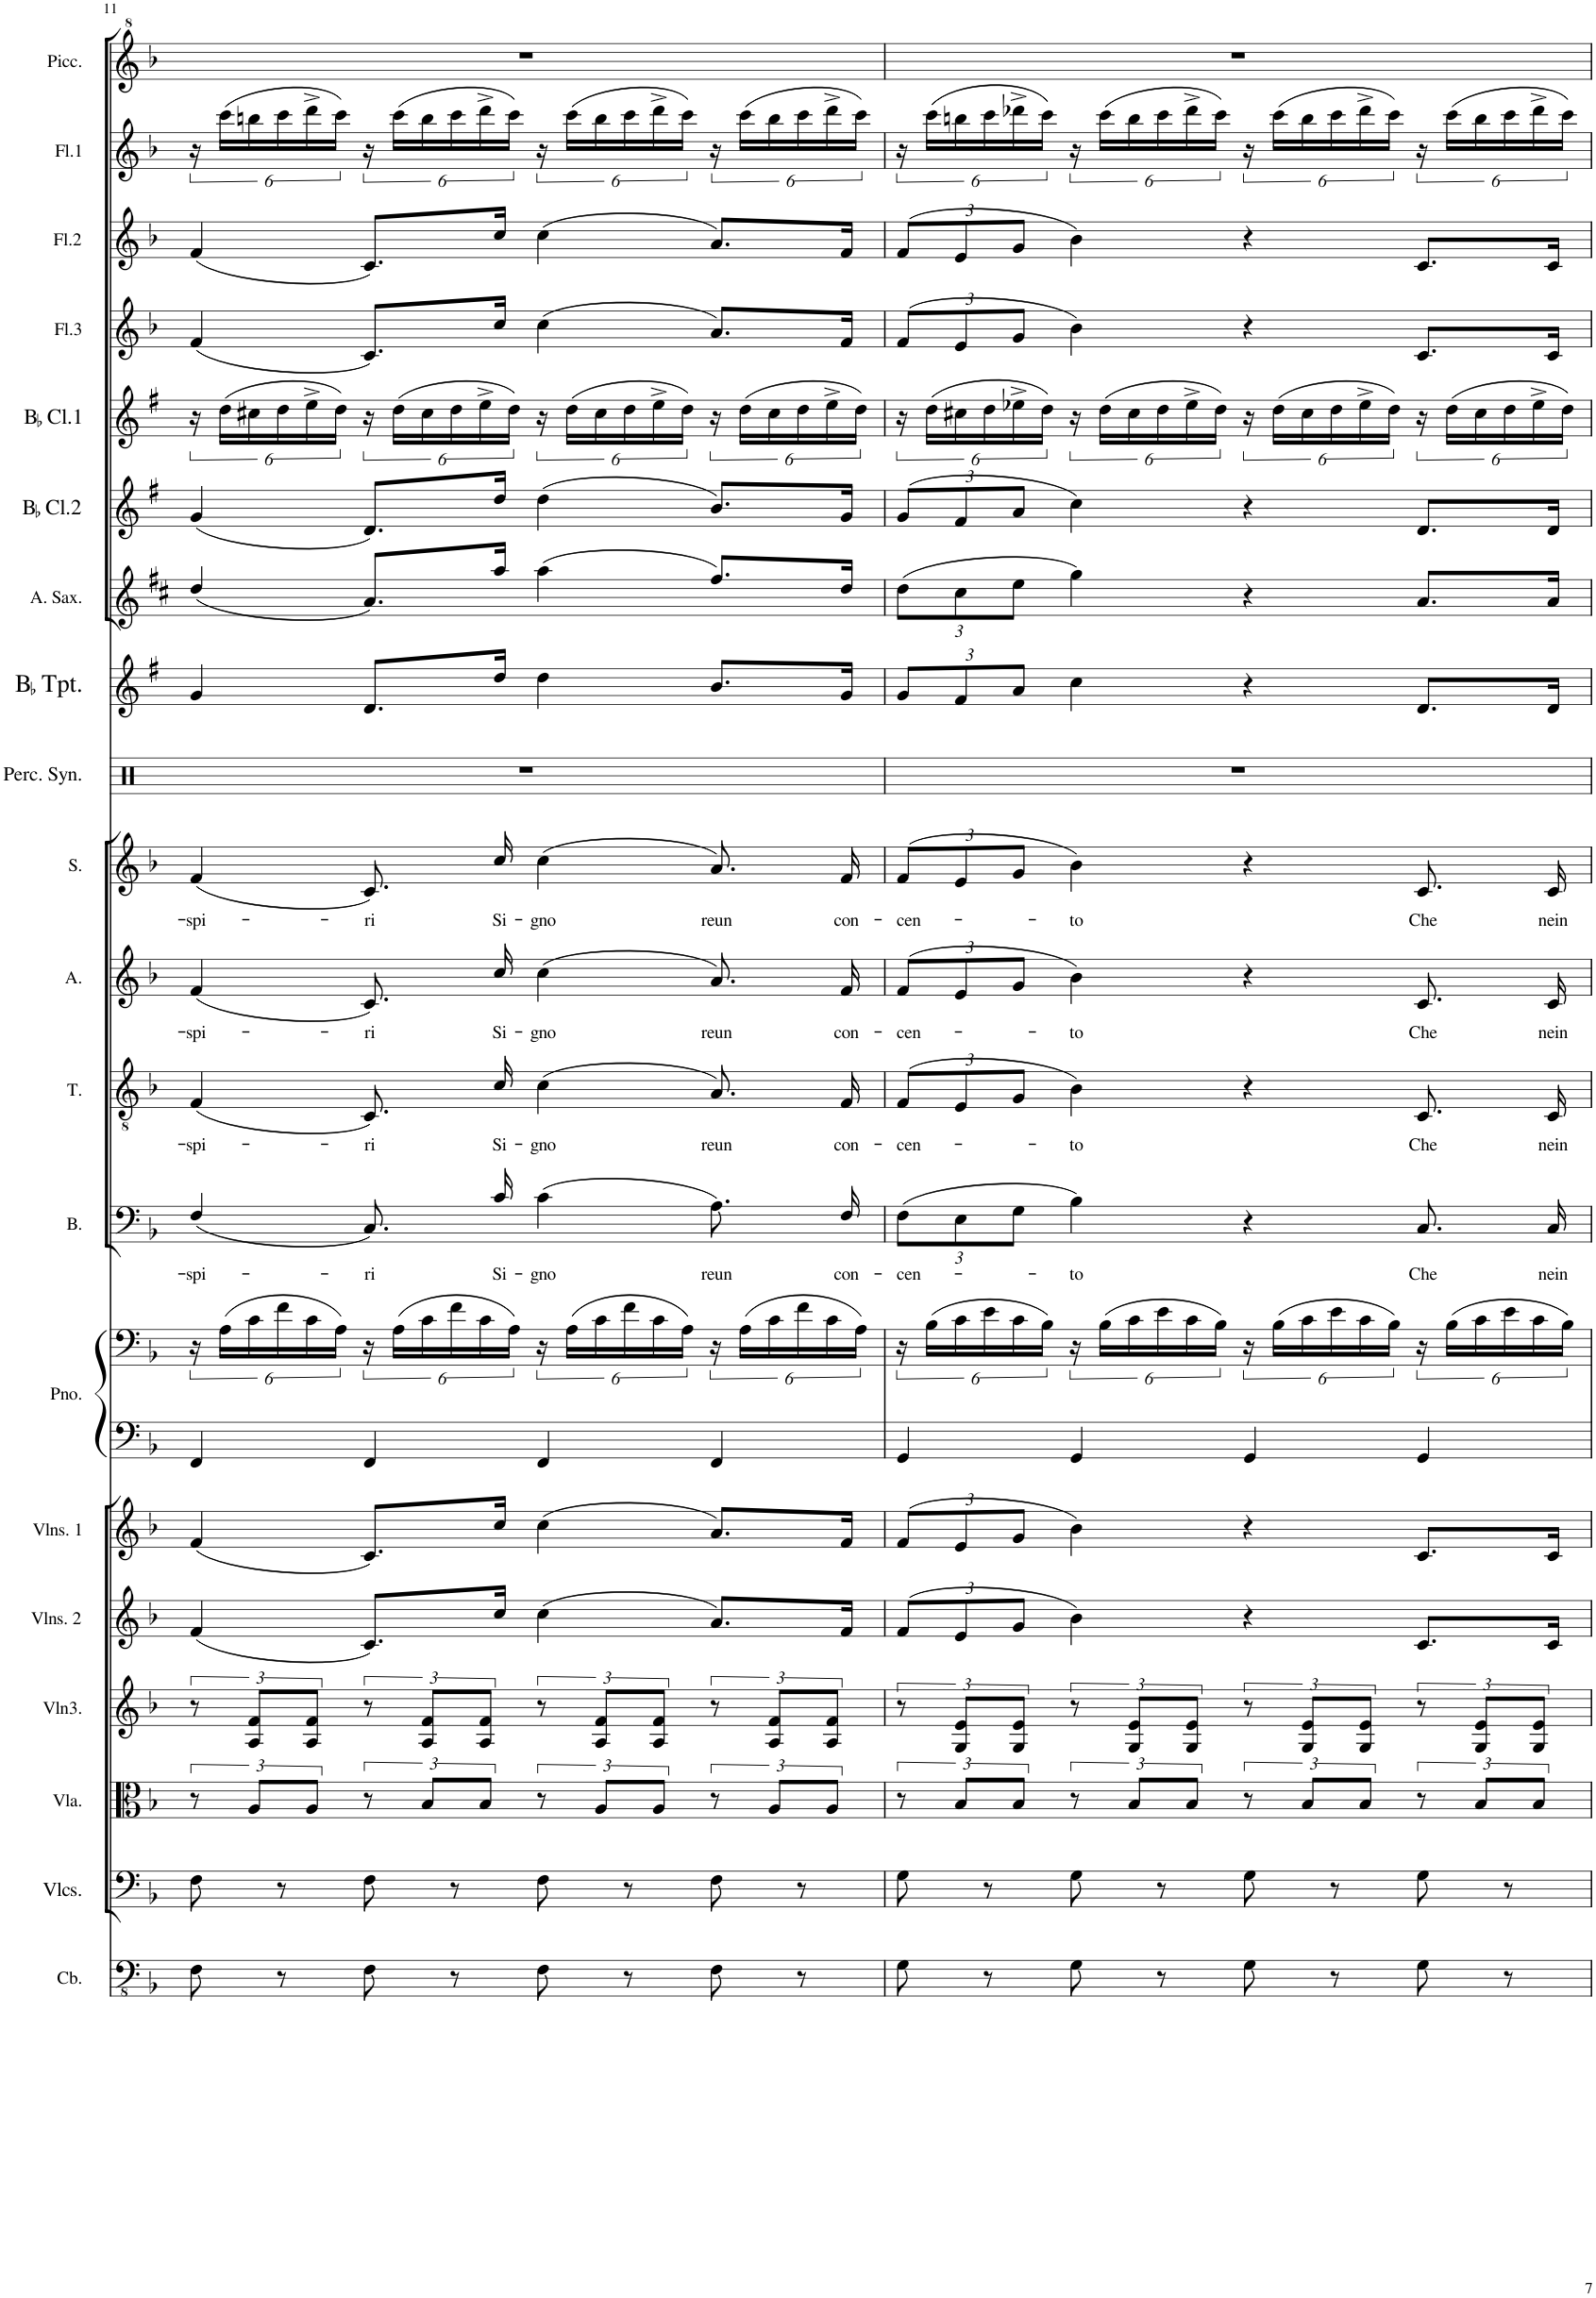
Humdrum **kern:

**kern	**kern	**kern	**kern	**kern	**kern	**kern	**kern	**kern	**text	**kern	**text	**kern	**text	**kern	**text	**kern	**kern	**kern	**kern	**kern	**kern	**kern	**kern	**kern
*part20	*part19	*part18	*part17	*part16	*part15	*part14	*part14	*part13	*part13	*part12	*part12	*part11	*part11	*part10	*part10	*part9	*part8	*part7	*part6	*part5	*part4	*part3	*part2	*part1
*staff21	*staff20	*staff19	*staff18	*staff17	*staff16	*staff15	*staff14	*staff13	*staff13	*staff12	*staff12	*staff11	*staff11	*staff10	*staff10	*staff9	*staff8	*staff7	*staff6	*staff5	*staff4	*staff3	*staff2	*staff1
*I"Contrabass	*I"Violoncellos	*I"Viola	*I"Violin 3	*I"Violins 2	*I"Violins 1	*I"Piano1	*	*I"Bass	*	*I"Tenor	*	*I"Alto	*	*I"Soprano	*	*I"Percussion Synthesizer	*I"BaccidentalFlat Trumpet	*I"Alto Saxophone	*I"BaccidentalFlat Clarinet2	*I"BaccidentalFlat Clarinet1	*I"Flute3	*I"Flute2	*I"Flute1	*I"Piccolo
*I'Cb.	*I'Vlcs.	*I'Vla.	*I'Vln3.	*I'Vlns. 2	*I'Vlns. 1	*I'Pno.	*	*I'B.	*	*I'T.	*	*I'A.	*	*I'S.	*	*I'Perc. Syn.	*I'BaccidentalFlat Tpt.	*I'A. Sax.	*I'BaccidentalFlat Cl.2	*I'BaccidentalFlat Cl.1	*I'Fl.3	*I'Fl.2	*I'Fl.1	*I'Picc.
!!LO:PB:g=z
*clefFv4	*clefF4	*clefC3	*clefG2	*clefG2	*clefG2	*clefF4	*clefF4	*clefF4	*	*clefGv2	*	*clefG2	*	*clefG2	*	*clefX	*clefG2	*clefG2	*clefG2	*clefG2	*clefG2	*clefG2	*clefG2	*clefG^2
*Trd7c12	*	*	*	*	*	*	*	*	*	*	*	*	*	*	*	*	*Trd1c2	*Trd5c9	*Trd1c2	*Trd1c2	*	*	*	*Trd-7c-12
*k[b-]	*k[b-]	*k[b-]	*k[b-]	*k[b-]	*k[b-]	*k[b-]	*k[b-]	*k[b-]	*	*k[b-]	*	*k[b-]	*	*k[b-]	*	*k[]	*k[f#]	*k[f#c#]	*k[f#]	*k[f#]	*k[b-]	*k[b-]	*k[b-]	*k[b-]
=11	=11	=11	=11	=11	=11	=11	=11	=11	=11	=11	=11	=11	=11	=11	=11	=11	=11	=11	=11	=11	=11	=11	=11	=11
!	!	!	!	!	!	!	!	!	!LO:LY:b	!	!LO:LY:b	!	!LO:LY:b	!	!LO:LY:b	!	!	!	!	!	!	!	!	!
8FF\	8F\	12r	12r	(4f/	(4f/	4FF/	24r	(4F/	-spi-	(4F/	-spi-	(4f/	-spi-	(4f/	-spi-	1r	4g/	(4dd/	(4g/	24r	(4f/	(4f/	24r	1r
.	.	.	.	.	.	.	(24A\LL	.	.	.	.	.	.	.	.	.	.	.	.	(24dd\LL	.	.	(24ccc\LL	.
.	.	12A/L	12A/ 12f/L	.	.	.	24c\	.	.	.	.	.	.	.	.	.	.	.	.	24cc#X\	.	.	24bbn\	.
8r	8r	.	.	.	.	.	24f\	.	.	.	.	.	.	.	.	.	.	.	.	24dd\	.	.	24ccc\	.
.	.	12A/J	12A/ 12f/J	.	.	.	24c\	.	.	.	.	.	.	.	.	.	.	.	.	24ee^\	.	.	24ddd^\	.
.	.	.	.	.	.	.	24A\JJ)	.	.	.	.	.	.	.	.	.	.	.	.	24dd\JJ)	.	.	24ccc\JJ)	.
!	!	!	!	!	!	!	!	!	!LO:LY:b	!	!LO:LY:b	!	!LO:LY:b	!	!LO:LY:b	!	!	!	!	!	!	!	!	!
8FF\	8F\	12r	12r	8.c/L)	8.c/L)	4FF/	24r	8.C/)	-ri	8.C/)	-ri	8.c/)	-ri	8.c/)	-ri	.	8.d/L	8.a/L)	8.d/L)	24r	8.c/L)	8.c/L)	24r	.
.	.	.	.	.	.	.	(24A\LL	.	.	.	.	.	.	.	.	.	.	.	.	(24dd\LL	.	.	(24ccc\LL	.
.	.	12B-/L	12A/ 12f/L	.	.	.	24c\	.	.	.	.	.	.	.	.	.	.	.	.	24cc#\	.	.	24bb\	.
8r	8r	.	.	.	.	.	24f\	.	.	.	.	.	.	.	.	.	.	.	.	24dd\	.	.	24ccc\	.
.	.	12B-/J	12A/ 12f/J	.	.	.	24c\	.	.	.	.	.	.	.	.	.	.	.	.	24ee^\	.	.	24ddd^\	.
!	!	!	!	!	!	!	!	!	!LO:LY:b	!	!LO:LY:b	!	!LO:LY:b	!	!LO:LY:b	!	!	!	!	!	!	!	!	!
.	.	.	.	16cc/Jk	16cc/Jk	.	.	16c/	Si-	16c/	Si-	16cc/	Si-	16cc/	Si-	.	16dd/Jk	16aa/Jk	16dd/Jk	.	16cc/Jk	16cc/Jk	.	.
.	.	.	.	.	.	.	24A\JJ)	.	.	.	.	.	.	.	.	.	.	.	.	24dd\JJ)	.	.	24ccc\JJ)	.
!	!	!	!	!	!	!	!	!	!LO:LY:b	!	!LO:LY:b	!	!LO:LY:b	!	!LO:LY:b	!	!	!	!	!	!	!	!	!
8FF\	8F\	12r	12r	(4cc\	(4cc\	4FF/	24r	(4c\	-gno	(4c\	-gno	(4cc\	-gno	(4cc\	-gno	.	4dd\	(4aa\	(4dd\	24r	(4cc\	(4cc\	24r	.
.	.	.	.	.	.	.	(24A\LL	.	.	.	.	.	.	.	.	.	.	.	.	(24dd\LL	.	.	(24ccc\LL	.
.	.	12A/L	12A/ 12f/L	.	.	.	24c\	.	.	.	.	.	.	.	.	.	.	.	.	24cc#\	.	.	24bb\	.
8r	8r	.	.	.	.	.	24f\	.	.	.	.	.	.	.	.	.	.	.	.	24dd\	.	.	24ccc\	.
.	.	12A/J	12A/ 12f/J	.	.	.	24c\	.	.	.	.	.	.	.	.	.	.	.	.	24ee^\	.	.	24ddd^\	.
.	.	.	.	.	.	.	24A\JJ)	.	.	.	.	.	.	.	.	.	.	.	.	24dd\JJ)	.	.	24ccc\JJ)	.
!	!	!	!	!	!	!	!	!	!LO:LY:b	!	!LO:LY:b	!	!LO:LY:b	!	!LO:LY:b	!	!	!	!	!	!	!	!	!
8FF\	8F\	12r	12r	8.a/L)	8.a/L)	4FF/	24r	8.A\)	reun	8.A/)	reun	8.a/)	reun	8.a/)	reun	.	8.b/L	8.ff#/L)	8.b/L)	24r	8.a/L)	8.a/L)	24r	.
.	.	.	.	.	.	.	(24A\LL	.	.	.	.	.	.	.	.	.	.	.	.	(24dd\LL	.	.	(24ccc\LL	.
.	.	12A/L	12A/ 12f/L	.	.	.	24c\	.	.	.	.	.	.	.	.	.	.	.	.	24cc#\	.	.	24bb\	.
8r	8r	.	.	.	.	.	24f\	.	.	.	.	.	.	.	.	.	.	.	.	24dd\	.	.	24ccc\	.
.	.	12A/J	12A/ 12f/J	.	.	.	24c\	.	.	.	.	.	.	.	.	.	.	.	.	24ee^\	.	.	24ddd^\	.
!	!	!	!	!	!	!	!	!	!LO:LY:b	!	!LO:LY:b	!	!LO:LY:b	!	!LO:LY:b	!	!	!	!	!	!	!	!	!
.	.	.	.	16f/Jk	16f/Jk	.	.	16F/	con-	16F/	con-	16f/	con-	16f/	con-	.	16g/Jk	16dd/Jk	16g/Jk	.	16f/Jk	16f/Jk	.	.
.	.	.	.	.	.	.	24A\JJ)	.	.	.	.	.	.	.	.	.	.	.	.	24dd\JJ)	.	.	24ccc\JJ)	.
=12	=12	=12	=12	=12	=12	=12	=12	=12	=12	=12	=12	=12	=12	=12	=12	=12	=12	=12	=12	=12	=12	=12	=12	=12
*	*	*	*	*Xbrackettup	*Xbrackettup	*	*	*Xbrackettup	*	*	*	*	*	*	*	*	*	*	*	*	*	*	*	*
!	!	!	!	!	!	!	!	!	!LO:LY:b	!	!	!	!	!	!	!	!	!	!	!	!	!	!	!
*	*	*	*	*	*	*	*	*	*	*Xbrackettup	*	*	*	*	*	*	*	*	*	*	*	*	*	*
!	!	!	!	!	!	!	!	!	!	!	!LO:LY:b	!	!	!	!	!	!	!	!	!	!	!	!	!
*	*	*	*	*	*	*	*	*	*	*	*	*Xbrackettup	*	*	*	*	*	*	*	*	*	*	*	*
!	!	!	!	!	!	!	!	!	!	!	!	!	!LO:LY:b	!	!	!	!	!	!	!	!	!	!	!
*	*	*	*	*	*	*	*	*	*	*	*	*	*	*Xbrackettup	*	*	*	*	*	*	*	*	*	*
!	!	!	!	!	!	!	!	!	!	!	!	!	!	!	!LO:LY:b	!	!	!	!	!	!	!	!	!
*	*	*	*	*	*	*	*	*	*	*	*	*	*	*	*	*	*Xbrackettup	*Xbrackettup	*Xbrackettup	*	*Xbrackettup	*Xbrackettup	*	*
8GG\	8G\	12r	12r	(12f/L	(12f/L	4GG/	24r	(12F\L	-cen-	(12F/L	-cen-	(12f/L	-cen-	(12f/L	-cen-	1r	12g/L	(12dd\L	(12g/L	24r	(12f/L	(12f/L	24r	1r
.	.	.	.	.	.	.	(24B-\LL	.	.	.	.	.	.	.	.	.	.	.	.	(24dd\LL	.	.	(24ccc\LL	.
.	.	12B-/L	12G/ 12e/L	12e/	12e/	.	24c\	12E\	.	12E/	.	12e/	.	12e/	.	.	12f#/	12cc#\	12f#/	24cc#X\	12e/	12e/	24bbn\	.
8r	8r	.	.	.	.	.	24e\	.	.	.	.	.	.	.	.	.	.	.	.	24dd\	.	.	24ccc\	.
.	.	12B-/J	12G/ 12e/J	12g/J	12g/J	.	24c\	12G\J	.	12G/J	.	12g/J	.	12g/J	.	.	12a/J	12ee\J	12a/J	24ee-X^\	12g/J	12g/J	24ddd-X^\	.
.	.	.	.	.	.	.	24B-\JJ)	.	.	.	.	.	.	.	.	.	.	.	.	24dd\JJ)	.	.	24ccc\JJ)	.
!	!	!	!	!	!	!	!	!	!LO:LY:b	!	!LO:LY:b	!	!LO:LY:b	!	!LO:LY:b	!	!	!	!	!	!	!	!	!
8GG\	8G\	12r	12r	4b-\)	4b-\)	4GG/	24r	4B-\)	-to	4B-\)	-to	4b-\)	-to	4b-\)	-to	.	4cc\	4gg\)	4cc\)	24r	4b-\)	4b-\)	24r	.
.	.	.	.	.	.	.	(24B-\LL	.	.	.	.	.	.	.	.	.	.	.	.	(24dd\LL	.	.	(24ccc\LL	.
.	.	12B-/L	12G/ 12e/L	.	.	.	24c\	.	.	.	.	.	.	.	.	.	.	.	.	24cc#\	.	.	24bb\	.
8r	8r	.	.	.	.	.	24e\	.	.	.	.	.	.	.	.	.	.	.	.	24dd\	.	.	24ccc\	.
.	.	12B-/J	12G/ 12e/J	.	.	.	24c\	.	.	.	.	.	.	.	.	.	.	.	.	24ee-^\	.	.	24ddd-^\	.
.	.	.	.	.	.	.	24B-\JJ)	.	.	.	.	.	.	.	.	.	.	.	.	24dd\JJ)	.	.	24ccc\JJ)	.
8GG\	8G\	12r	12r	4r	4r	4GG/	24r	4r	.	4r	.	4r	.	4r	.	.	4r	4r	4r	24r	4r	4r	24r	.
.	.	.	.	.	.	.	(24B-\LL	.	.	.	.	.	.	.	.	.	.	.	.	(24dd\LL	.	.	(24ccc\LL	.
.	.	12B-/L	12G/ 12e/L	.	.	.	24c\	.	.	.	.	.	.	.	.	.	.	.	.	24cc#\	.	.	24bb\	.
8r	8r	.	.	.	.	.	24e\	.	.	.	.	.	.	.	.	.	.	.	.	24dd\	.	.	24ccc\	.
.	.	12B-/J	12G/ 12e/J	.	.	.	24c\	.	.	.	.	.	.	.	.	.	.	.	.	24ee-^\	.	.	24ddd-^\	.
.	.	.	.	.	.	.	24B-\JJ)	.	.	.	.	.	.	.	.	.	.	.	.	24dd\JJ)	.	.	24ccc\JJ)	.
!	!	!	!	!	!	!	!	!	!LO:LY:b	!	!LO:LY:b	!	!LO:LY:b	!	!LO:LY:b	!	!	!	!	!	!	!	!	!
8GG\	8G\	12r	12r	8.c/L	8.c/L	4GG/	24r	8.C/	Che	8.C/	Che	8.c/	Che	8.c/	Che	.	8.d/L	8.a/L	8.d/L	24r	8.c/L	8.c/L	24r	.
.	.	.	.	.	.	.	(24B-\LL	.	.	.	.	.	.	.	.	.	.	.	.	(24dd\LL	.	.	(24ccc\LL	.
.	.	12B-/L	12G/ 12e/L	.	.	.	24c\	.	.	.	.	.	.	.	.	.	.	.	.	24cc#\	.	.	24bb\	.
8r	8r	.	.	.	.	.	24e\	.	.	.	.	.	.	.	.	.	.	.	.	24dd\	.	.	24ccc\	.
.	.	12B-/J	12G/ 12e/J	.	.	.	24c\	.	.	.	.	.	.	.	.	.	.	.	.	24ee-^\	.	.	24ddd-^\	.
!	!	!	!	!	!	!	!	!	!LO:LY:b	!	!LO:LY:b	!	!LO:LY:b	!	!LO:LY:b	!	!	!	!	!	!	!	!	!
.	.	.	.	16c/Jk	16c/Jk	.	.	16C/	nein	16C/	nein	16c/	nein	16c/	nein	.	16d/Jk	16a/Jk	16d/Jk	.	16c/Jk	16c/Jk	.	.
.	.	.	.	.	.	.	24B-\JJ)	.	.	.	.	.	.	.	.	.	.	.	.	24dd\JJ)	.	.	24ccc\JJ)	.
=	=	=	=	=	=	=	=	=	=	=	=	=	=	=	=	=	=	=	=	=	=	=	=	=
*-	*-	*-	*-	*-	*-	*-	*-	*-	*-	*-	*-	*-	*-	*-	*-	*-	*-	*-	*-	*-	*-	*-	*-	*-
